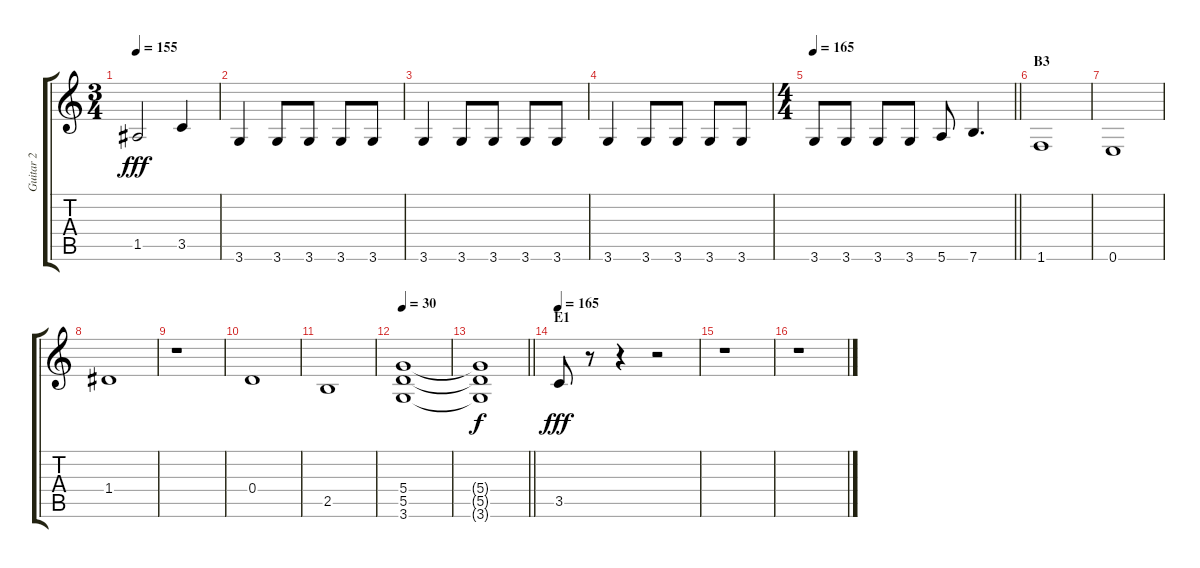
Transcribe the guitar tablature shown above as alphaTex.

\track ("Guitar 2" "Guitar 2") {instrument distortionguitar}
\staff {score tabs}
\tuning (E4 B3 G3 D3 A2 E2) {hide}
\ts (3 4)
\tempo 155
\clef g2
\ks c
1.5.2{dy fff} 3.5.4 |
3.6.4 3.6.8 3.6.8 3.6.8 3.6.8 |
3.6.4 3.6.8 3.6.8 3.6.8 3.6.8 |
3.6.4 3.6.8 3.6.8 3.6.8 3.6.8 |
\ts (4 4)
\tempo 165
\barLineRight lightlight
3.6.8 3.6.8 3.6.8 3.6.8 5.6.8 7.6.4{d} |
\section ("" "B3")
1.6.1 |
0.6.1 |
1.4.1 |
r.1 |
0.4.1 |
2.5.1 |
\tempo 30
(5.4 5.5 3.6).1 |
\barLineRight lightlight
(5.4{t} 5.5{t} 3.6{t}).1{dy f} |
\section ("" "E1")
\tempo 165
3.5.8{dy fff} r.8 r.4 r.2 |
r.1 |
r.1
